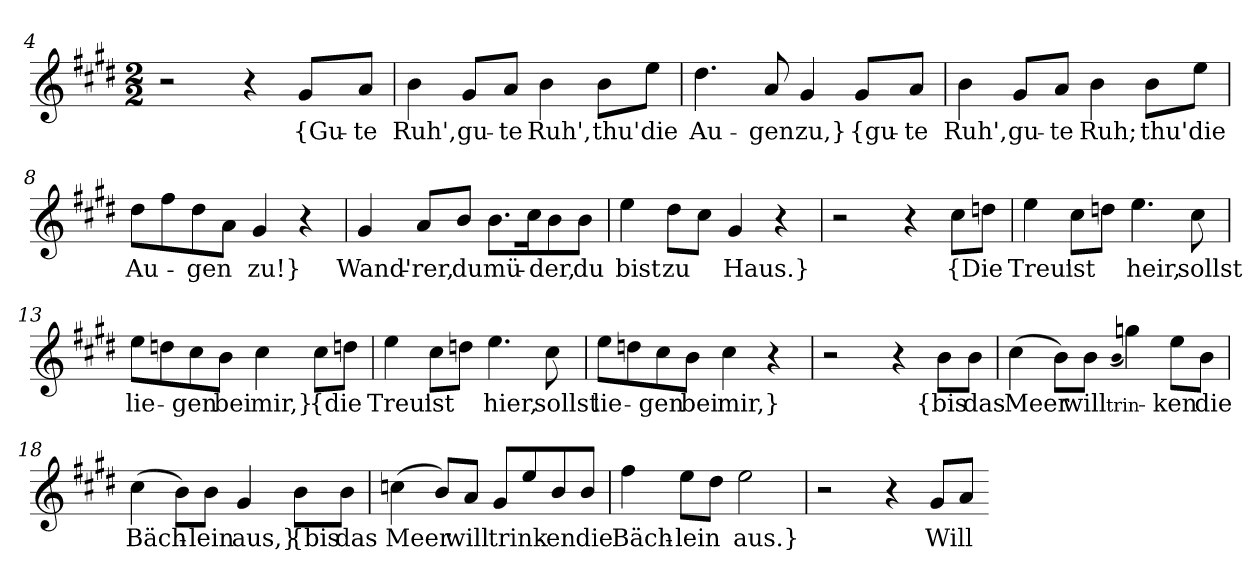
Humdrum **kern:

**kern	**text
*part1	*part1
*staff1	*staff1
*clefG2	*
*k[f#c#g#d#]	*
*M2/2	*
=4	=4
2r	.
4r	.
8g#/L	{Gu-
8a/J	-te
=5	=5
4b	Ruh',
8g#/L	gu-
8a/J	-te
4b	Ruh',
8b\L	thu'
8ee\J	die
=6	=6
4.dd#	Au-
8a	-gen
4g#	zu,}
8g#/L	{gu-
8a/J	-te
=7	=7
4b	Ruh',
8g#/L	gu-
8a/J	-te
4b	Ruh;
8b\L	thu'
8ee\J	die
=8	=8
8dd#\L	Au-
8ff#\	.
8dd#\	-gen
8a\J	.
4g#	zu!}
4r	.
=9	=9
4g#	Wand'-
8a/L	-rer,
8b/J	du
8.b\L	mü-
16cc#\K	.
8b\	-der,
8b\J	du
=10	=10
4ee	bist
8dd#\L	zu
8cc#\J	.
4g#	Haus.}
4r	.
=11	=11
2r	.
4r	.
8cc#\L	{Die
8ddn\J	.
=12	=12
4ee	Treu'
8cc#\L	ist
8ddn\J	.
4.ee	heir,
8cc#	sollst
=13	=13
8ee\L	lie-
8ddn\	.
8cc#\	-gen
8b\J	bei
4cc#	mir,}
8cc#\L	{die
8ddn\J	.
=14	=14
4ee	Treu'
8cc#\L	ist
8ddn\J	.
4.ee	hier,
8cc#	sollst
=15	=15
8ee\L	lie-
8ddn\	.
8cc#\	-gen
8b\J	bei
4cc#	mir,}
4r	.
=16	=16
2r	.
4r	.
8b\L	{bis
8b\J	das
=17	=17
(4cc#	Meer
8b\L)	.
8b\J	will
(qb	trin-
4ggn)	.
8ee\L	-ken
8b\J	die
=18	=18
(4cc#	Bäch-
8b\L)	.
8b\J	-lein
4g#	aus,}
8b\L	{bis
8b\J	das
=19	=19
(4ccn	Meer
8b/L)	.
8a/J	will
8g#/L	trink-
8ee/	.
8b/	-en
8b/J	die
=20	=20
4ff#	Bäch-
8ee\L	-lein
8dd#\J	.
2ee	aus.}
=22	=22
2r	.
4r	.
8g#/L	Will
8a/J	.
=-	=-
*-	*-
